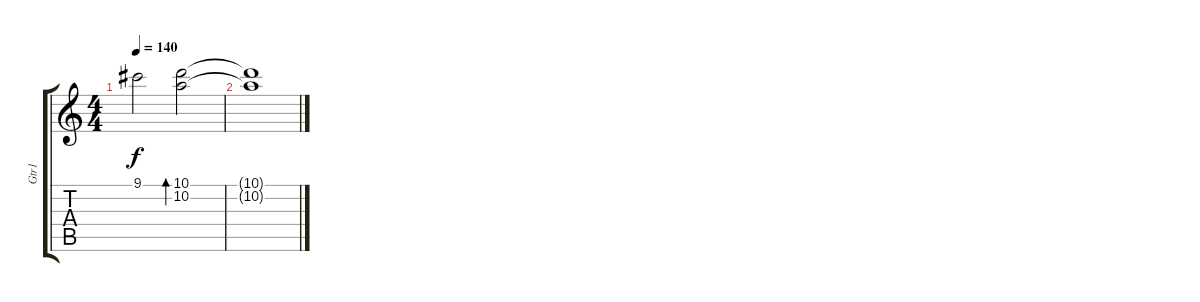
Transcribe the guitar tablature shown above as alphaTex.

\track ("Gtr1" "Gtr1") {instrument distortionguitar}
\staff {score tabs}
\tuning (E4 B3 G3 D3 A2 E2) {hide}
\ts (4 4)
\tempo 140
\clef g2
\ks c
9.1{t}.2{dy f} (10.1 10.2).2{bd 480} |
(10.1{t} 10.2{t}).1
